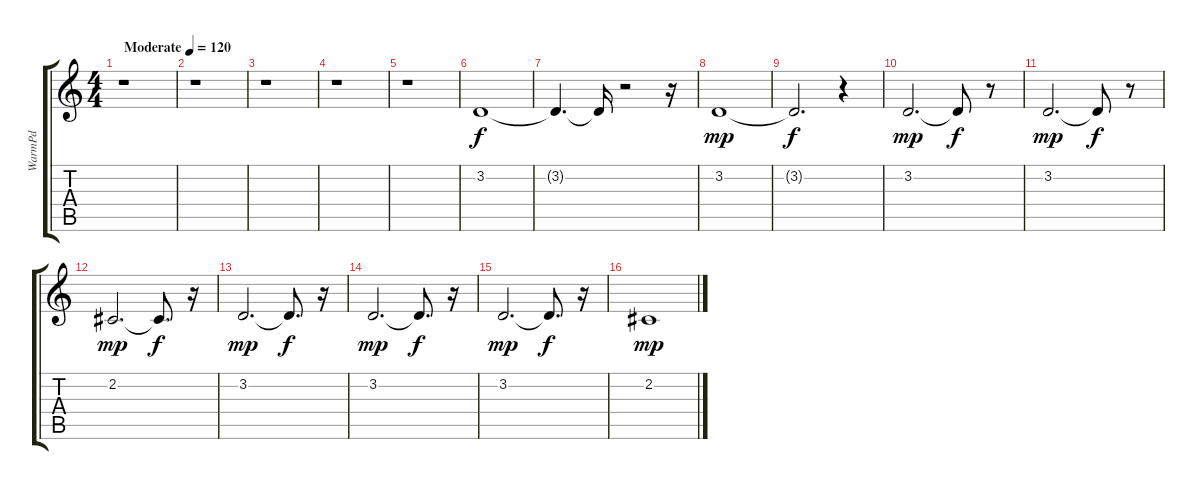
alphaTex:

\track ("WarmPd" "WarmPd") {instrument pad2warm}
\staff {score tabs}
\tuning (E4 B3 G3 D3 A2 E2) {hide}
\ts (4 4)
\tempo (120 "Moderate")
\clef g2
\ks c
r.1{dy f instrument pad2warm} |
r.1 |
r.1 |
r.1 |
r.1 |
3.2.1 |
3.2{t}.4{d} 3.2{t}.16 r.2 r.16 |
3.2.1{dy mp} |
3.2{t}.2{d dy f} r.4 |
3.2.2{d dy mp} 3.2{t}.8{dy f} r.8 |
3.2.2{d dy mp} 3.2{t}.8{dy f} r.8 |
2.2.2{d dy mp} 2.2{t}.8{d dy f} r.16 |
3.2.2{d dy mp} 3.2{t}.8{d dy f} r.16 |
3.2.2{d dy mp} 3.2{t}.8{d dy f} r.16 |
3.2.2{d dy mp} 3.2{t}.8{d dy f} r.16 |
2.2.1{dy mp}
